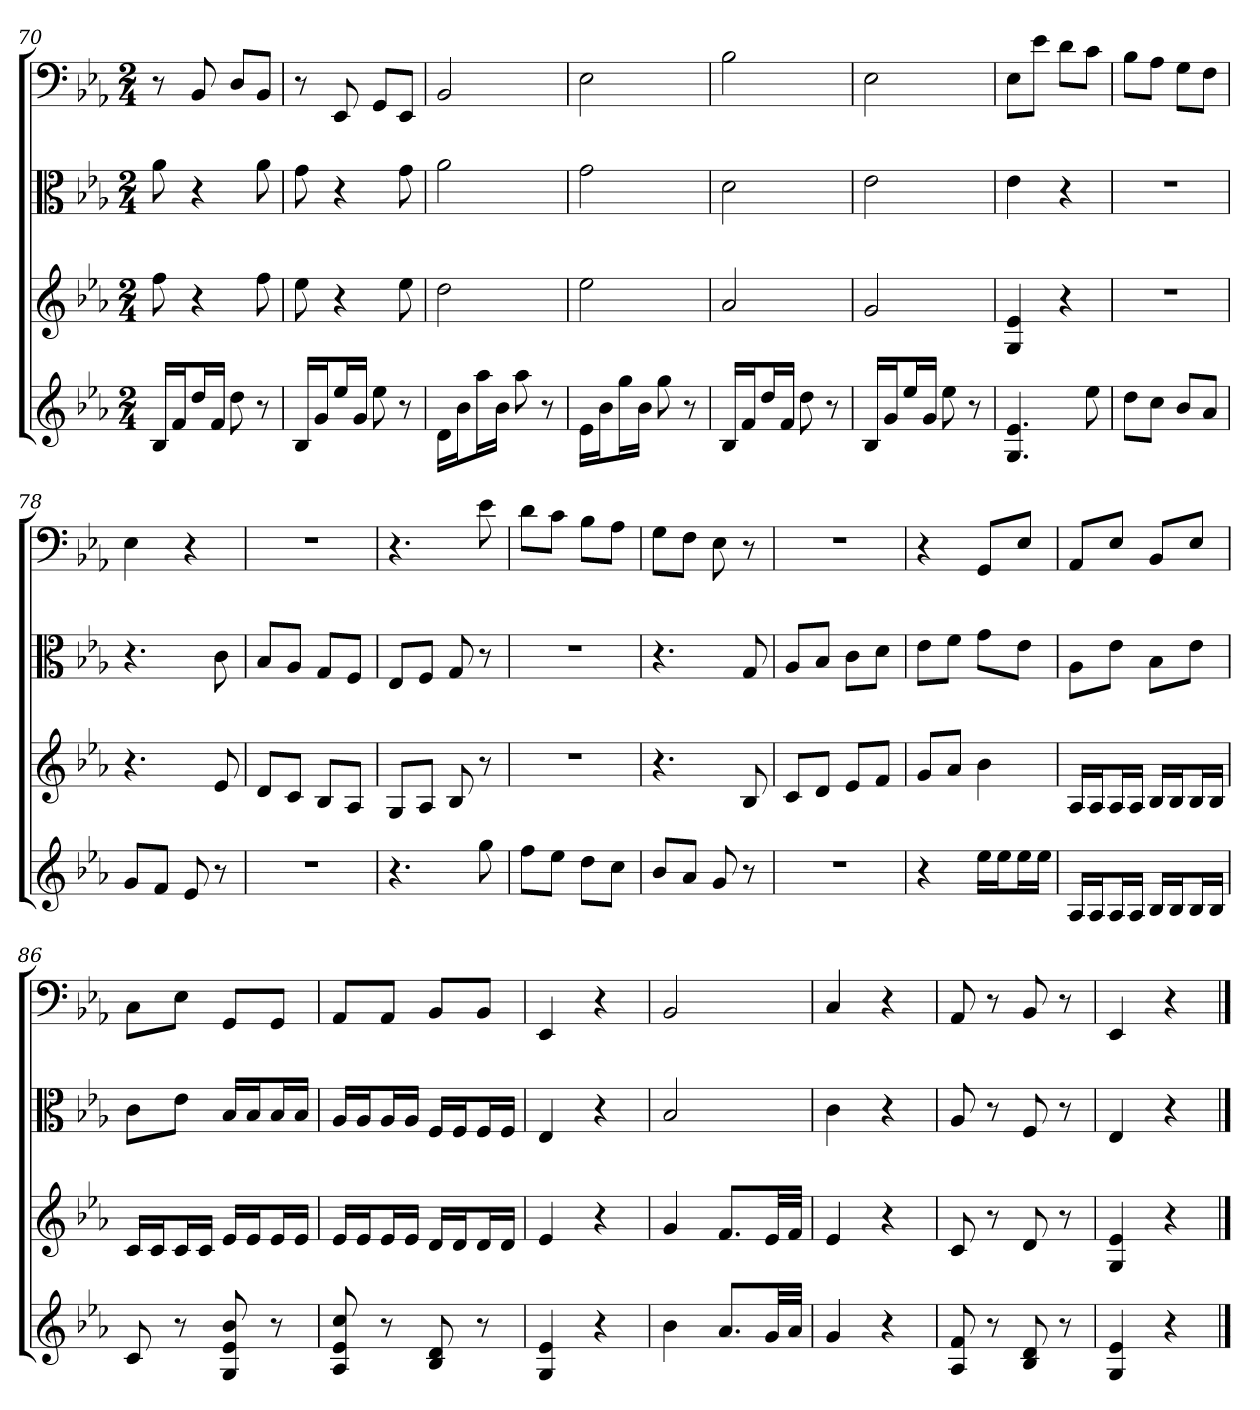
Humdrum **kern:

**kern	**kern	**kern	**kern
*part4	*part3	*part2	*part1
*staff4	*staff3	*staff2	*staff1
*	*	*clefC3	*clefF4
*k[b-e-a-]	*k[b-e-a-]	*k[b-e-a-]	*k[b-e-a-]
*E-:	*E-:	*E-:	*E-:
*M2/4	*M2/4	*M2/4	*M2/4
=70	=70	=70	=70
16B-LL	8ff	8a-	8r
16fJ	.	.	.
16ddL	4r	4r	8BB-
16fJJ	.	.	.
8dd	.	.	8D/L
8r	8ff	8a-	8BB-/J
=71	=71	=71	=71
16B-LL	8ee-	8g	8r
16gJ	.	.	.
16ee-L	4r	4r	8EE-
16gJJ	.	.	.
8ee-	.	.	8GG/L
8r	8ee-	8g	8EE-/J
=72	=72	=72	=72
16dLL	2dd	2a-	2BB-
16b-J	.	.	.
16aa-L	.	.	.
16b-JJ	.	.	.
8aa-	.	.	.
8r	.	.	.
=73	=73	=73	=73
16e-LL	2ee-	2g	2E-
16b-J	.	.	.
16ggL	.	.	.
16b-JJ	.	.	.
8gg	.	.	.
8r	.	.	.
=74	=74	=74	=74
16B-LL	2a-	2d	2B-
16fJ	.	.	.
16ddL	.	.	.
16fJJ	.	.	.
8dd	.	.	.
8r	.	.	.
=75	=75	=75	=75
16B-LL	2g	2e-	2E-
16gJ	.	.	.
16ee-L	.	.	.
16gJJ	.	.	.
8ee-	.	.	.
8r	.	.	.
=76	=76	=76	=76
4.G 4.e-	4G 4e-	4e-	8E-\L
.	.	.	8e-\J
.	4r	4r	8d\L
8ee-	.	.	8c\J
=77	=77	=77	=77
8ddL	2r	2r	8B-\L
8ccJ	.	.	8A-\J
8b-L	.	.	8G\L
8a-J	.	.	8F\J
=78	=78	=78	=78
8gL	4.r	4.r	4E-
8fJ	.	.	.
8e-	.	.	4r
8r	8e-	8c	.
=79	=79	=79	=79
2r	8dL	8B-/L	2r
.	8cJ	8A-/J	.
.	8B-L	8G/L	.
.	8A-J	8F/J	.
=80	=80	=80	=80
4.r	8GL	8E-/L	4.r
.	8A-J	8F/J	.
.	8B-	8G	.
8gg	8r	8r	8e-
=81	=81	=81	=81
8ffL	2r	2r	8d\L
8ee-J	.	.	8c\J
8ddL	.	.	8B-\L
8ccJ	.	.	8A-\J
=82	=82	=82	=82
8b-L	4.r	4.r	8G\L
8a-J	.	.	8F\J
8g	.	.	8E-
8r	8B-	8G	8r
=83	=83	=83	=83
2r	8cL	8A-/L	2r
.	8dJ	8B-/J	.
.	8e-L	8c\L	.
.	8fJ	8d\J	.
=84	=84	=84	=84
4r	8gL	8e-\L	4r
.	8a-J	8f\J	.
16ee-LL	4b-	8g\L	8GG/L
16ee-J	.	.	.
16ee-L	.	8e-\J	8E-/J
16ee-JJ	.	.	.
=85	=85	=85	=85
16A-LL	16A-LL	8A-\L	8AA-/L
16A-J	16A-J	.	.
16A-L	16A-L	8e-\J	8E-/J
16A-JJ	16A-JJ	.	.
16B-LL	16B-LL	8B-\L	8BB-/L
16B-J	16B-J	.	.
16B-L	16B-L	8e-\J	8E-/J
16B-JJ	16B-JJ	.	.
=86	=86	=86	=86
8c	16cLL	8c\L	8C\L
.	16cJ	.	.
8r	16cL	8e-\J	8E-\J
.	16cJJ	.	.
8G 8e- 8b-	16e-LL	16B-/LL	8GG/L
.	16e-J	16B-/J	.
8r	16e-L	16B-/L	8GG/J
.	16e-JJ	16B-/JJ	.
=87	=87	=87	=87
8A- 8e- 8cc	16e-LL	16A-/LL	8AA-/L
.	16e-J	16A-/J	.
8r	16e-L	16A-/L	8AA-/J
.	16e-JJ	16A-/JJ	.
8B- 8d	16dLL	16F/LL	8BB-/L
.	16dJ	16F/J	.
8r	16dL	16F/L	8BB-/J
.	16dJJ	16F/JJ	.
=88	=88	=88	=88
4G 4e-	4e-	4E-	4EE-
4r	4r	4r	4r
=89	=89	=89	=89
4b-	4g	2B-	2BB-
8.a-L	8.fL	.	.
32gLL	32e-LL	.	.
32a-JJJ	32fJJJ	.	.
=90	=90	=90	=90
4g	4e-	4c	4C
4r	4r	4r	4r
=91	=91	=91	=91
8A- 8f	8c	8A-	8AA-
8r	8r	8r	8r
8B- 8d	8d	8F	8BB-
8r	8r	8r	8r
=92	=92	=92	=92
4G 4e-	4G 4e-	4E-	4EE-
4r	4r	4r	4r
==	==	==	==
*-	*-	*-	*-
